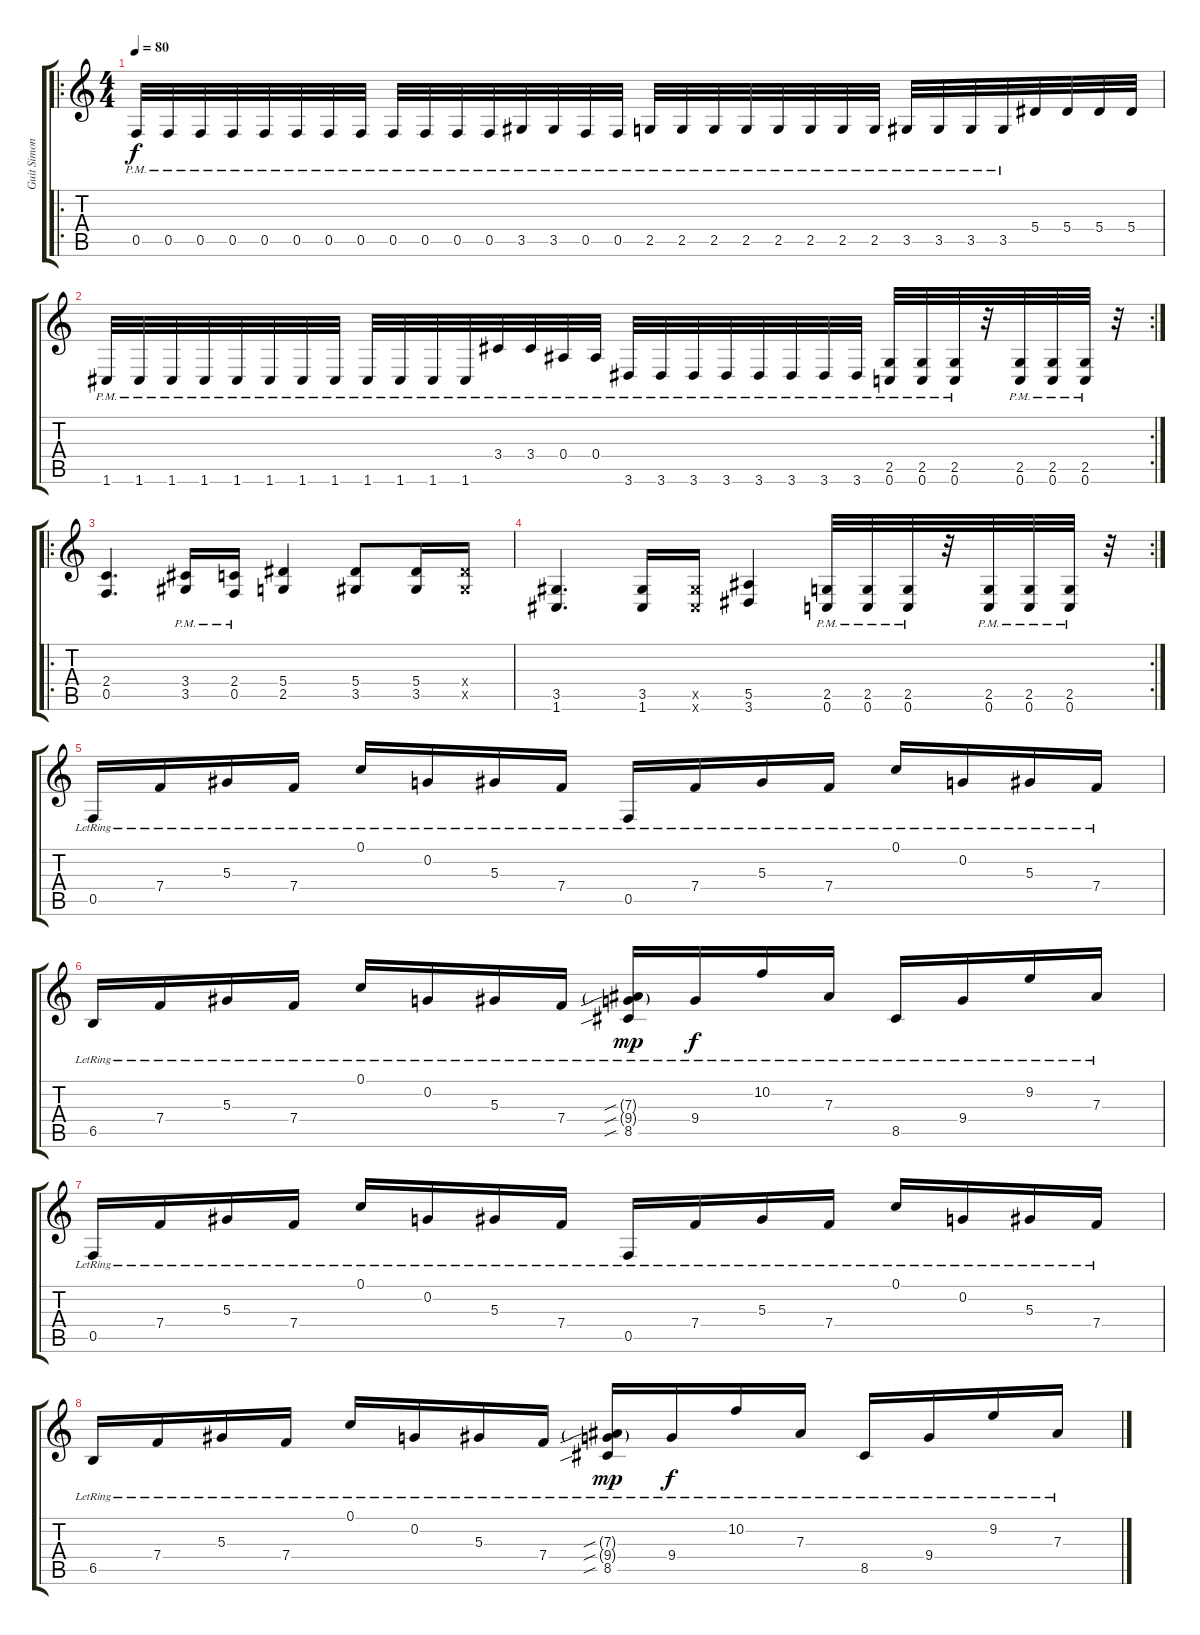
\track ("Guit SimonC" "Guit Simon") {instrument distortionguitar}
\staff {score tabs}
\tuning (C4 G3 Eb3 Bb2 F2 C2) {hide}
\ro
\ts (4 4)
\tempo 80
\clef g2
\ks c
0.5{pm}.32{dy f} 0.5{pm}.32 0.5{pm}.32 0.5{pm}.32 0.5{pm}.32 0.5{pm}.32 0.5{pm}.32 0.5{pm}.32 0.5{pm}.32 0.5{pm}.32 0.5{pm}.32 0.5{pm}.32 3.5{pm}.32 3.5{pm}.32 0.5{pm}.32 0.5{pm}.32 2.5{pm}.32 2.5{pm}.32 2.5{pm}.32 2.5{pm}.32 2.5{pm}.32 2.5{pm}.32 2.5{pm}.32 2.5{pm}.32 3.5{pm}.32 3.5{pm}.32 3.5{pm}.32 3.5{pm}.32 5.4.32 5.4.32 5.4.32 5.4.32 |
\rc 2
1.6{pm}.32 1.6{pm}.32 1.6{pm}.32 1.6{pm}.32 1.6{pm}.32 1.6{pm}.32 1.6{pm}.32 1.6{pm}.32 1.6{pm}.32 1.6{pm}.32 1.6{pm}.32 1.6{pm}.32 3.4{pm}.32 3.4{pm}.32 0.4{pm}.32 0.4{pm}.32 3.6{pm}.32 3.6{pm}.32 3.6{pm}.32 3.6{pm}.32 3.6{pm}.32 3.6{pm}.32 3.6{pm}.32 3.6{pm}.32 (2.5{pm} 0.6{pm}).32 (2.5{pm} 0.6{pm}).32 (2.5{pm} 0.6{pm}).32 r.32 (2.5{pm} 0.6{pm}).32 (2.5{pm} 0.6{pm}).32 (2.5{pm} 0.6{pm}).32 r.32 |
\ro
(2.4 0.5).4{d} (3.4{pm} 3.5{pm}).16 (2.4{pm} 0.5{pm}).16 (5.4 2.5).4 (5.4 3.5).8 (5.4 3.5).16 (5.4{x} 3.5{x}).16 |
\rc 2
(3.5 1.6).4{d} (3.5 1.6).16 (3.5{x} 1.6{x}).16 (5.5 3.6).4 (2.5{pm} 0.6{pm}).32 (2.5{pm} 0.6{pm}).32 (2.5{pm} 0.6{pm}).32 r.32 (2.5{pm} 0.6{pm}).32 (2.5{pm} 0.6{pm}).32 (2.5{pm} 0.6{pm}).32 r.32 |
0.5{lr}.16{instrument acousticguitarsteel} 7.4{lr}.16 5.3{lr}.16 7.4{lr}.16 0.1{lr}.16 0.2{lr}.16 5.3{lr}.16 7.4{lr}.16 0.5{lr}.16 7.4{lr}.16 5.3{lr}.16 7.4{lr}.16 0.1{lr}.16 0.2{lr}.16 5.3{lr}.16 7.4{lr}.16 |
6.5{lr}.16 7.4{lr}.16 5.3{lr}.16 7.4{lr}.16 0.1{lr}.16 0.2{lr}.16 5.3{lr}.16 7.4{lr}.16 (7.3{sib g} 9.4{sib g} 8.5{sib lr}).16{dy mp} 9.4{lr}.16{dy f} 10.2{lr}.16 7.3{lr}.16 8.5{lr}.16 9.4{lr}.16 9.2{lr}.16 7.3{lr}.16 |
0.5{lr}.16 7.4{lr}.16 5.3{lr}.16 7.4{lr}.16 0.1{lr}.16 0.2{lr}.16 5.3{lr}.16 7.4{lr}.16 0.5{lr}.16 7.4{lr}.16 5.3{lr}.16 7.4{lr}.16 0.1{lr}.16 0.2{lr}.16 5.3{lr}.16 7.4{lr}.16 |
6.5{lr}.16 7.4{lr}.16 5.3{lr}.16 7.4{lr}.16 0.1{lr}.16 0.2{lr}.16 5.3{lr}.16 7.4{lr}.16 (7.3{sib g} 9.4{sib g} 8.5{sib lr}).16{dy mp} 9.4{lr}.16{dy f} 10.2{lr}.16 7.3{lr}.16 8.5{lr}.16 9.4{lr}.16 9.2{lr}.16 7.3{lr}.16
